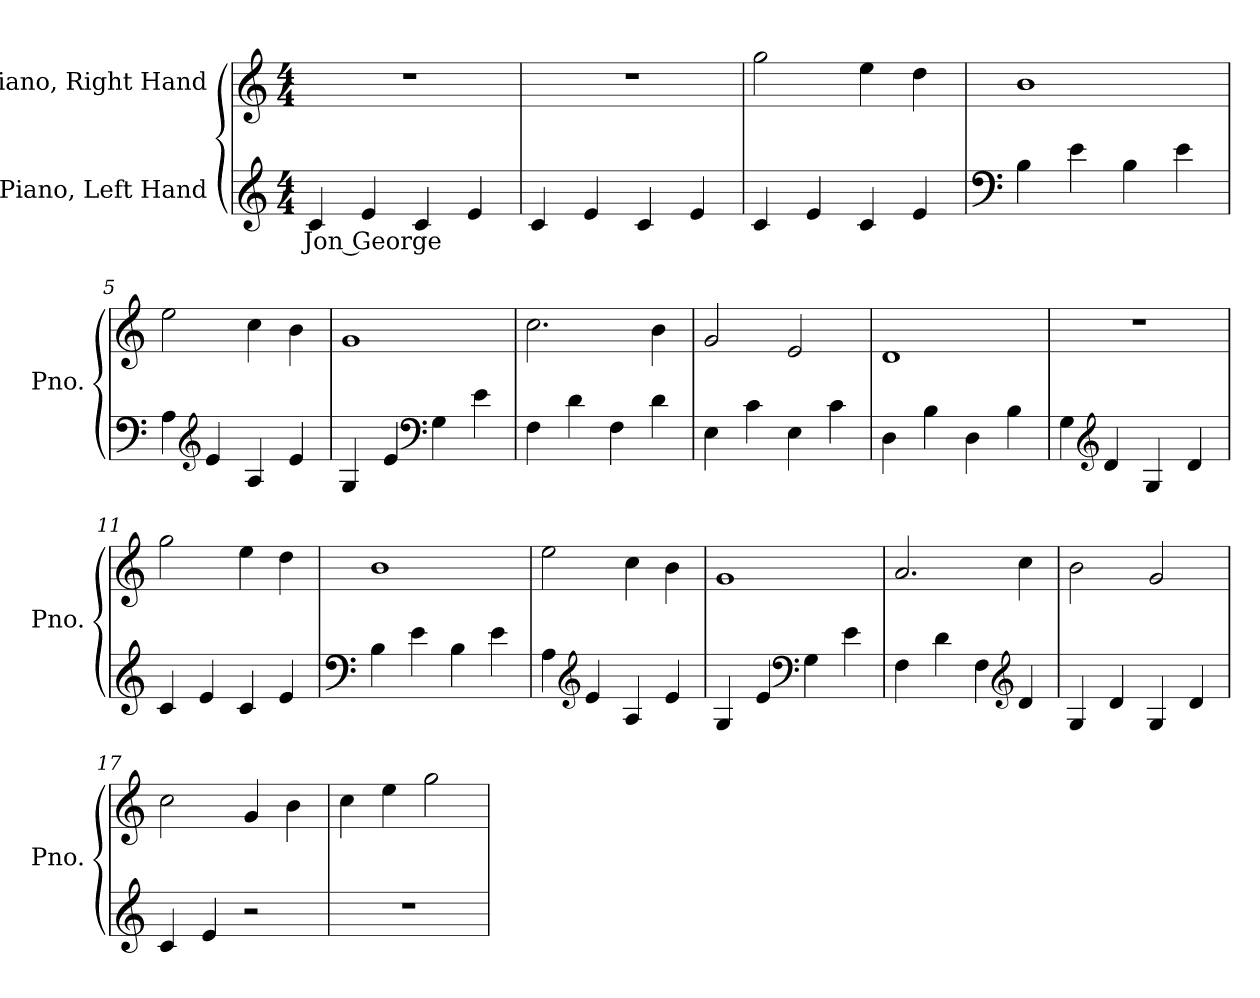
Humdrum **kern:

**kern	**text	**kern
*part2	*part2	*part1
*staff2	*staff2	*staff1
*I"Piano, Left Hand	*	*I"Piano, Right Hand
*I'Pno.	*	*I'Pno.
*clefG2	*	*clefG2
*k[]	*	*k[]
*M4/4	*	*M4/4
*MM100	*	*MM100
=1	=1	=1
!	!LO:LY:b	!
4c/	Jon George	1r
4e/	.	.
4c/	.	.
4e/	.	.
=2	=2	=2
4c/	.	1r
4e/	.	.
4c/	.	.
4e/	.	.
=3	=3	=3
4c/	.	2gg\
4e/	.	.
4c/	.	4ee\
4e/	.	4dd\
=4	=4	=4
*clefF4	*	*
4B\	.	1b
4e\	.	.
4B\	.	.
4e\	.	.
=5	=5	=5
4A\	.	2ee\
*clefG2	*	*
4e/	.	.
4A/	.	4cc\
4e/	.	4b\
!!LO:LB:g=z
=6	=6	=6
4G/	.	1g
4e/	.	.
*clefF4	*	*
4G\	.	.
4e\	.	.
=7	=7	=7
4F\	.	2.cc\
4d\	.	.
4F\	.	.
4d\	.	4b\
=8	=8	=8
4E\	.	2g/
4c\	.	.
4E\	.	2e/
4c\	.	.
=9	=9	=9
4D\	.	1d
4B\	.	.
4D\	.	.
4B\	.	.
=10	=10	=10
4G\	.	1r
*clefG2	*	*
4d/	.	.
4G/	.	.
4d/	.	.
=11	=11	=11
4c/	.	2gg\
4e/	.	.
4c/	.	4ee\
4e/	.	4dd\
=12	=12	=12
*clefF4	*	*
4B\	.	1b
4e\	.	.
4B\	.	.
4e\	.	.
!!LO:LB:g=z
=13	=13	=13
4A\	.	2ee\
*clefG2	*	*
4e/	.	.
4A/	.	4cc\
4e/	.	4b\
=14	=14	=14
4G/	.	1g
4e/	.	.
*clefF4	*	*
4G\	.	.
4e\	.	.
=15	=15	=15
4F\	.	2.a/
4d\	.	.
4F\	.	.
*clefG2	*	*
4d/	.	4cc\
=16	=16	=16
4G/	.	2b\
4d/	.	.
4G/	.	2g/
4d/	.	.
=17	=17	=17
4c/	.	2cc\
4e/	.	.
2r	.	4g/
.	.	4b\
=18	=18	=18
1r	.	4cc\
.	.	4ee\
.	.	2gg\
=	=	=
*-	*-	*-
